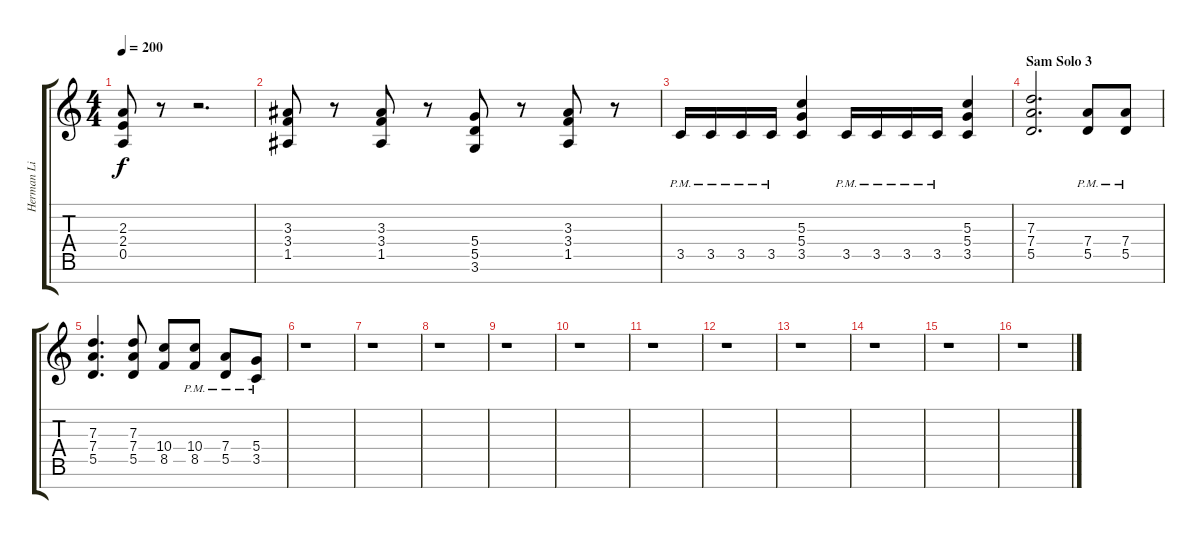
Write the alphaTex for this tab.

\track ("Herman Li | Rhythm" "Herman Li ") {instrument distortionguitar}
\staff {score tabs}
\tuning (E4 B3 G3 D3 A2 E2 B1) {hide}
\ts (4 4)
\tempo 200
\clef g2
\ks c
(2.3 2.4 0.5).8{dy f} r.8 r.2{d} |
(3.3 3.4 1.5).8 r.8 (3.3 3.4 1.5).8 r.8 (5.4 5.5 3.6).8 r.8 (3.3 3.4 1.5).8 r.8 |
3.5{pm}.16 3.5{pm}.16 3.5{pm}.16 3.5{pm}.16 (5.3 5.4 3.5).4 3.5{pm}.16 3.5{pm}.16 3.5{pm}.16 3.5{pm}.16 (5.3 5.4 3.5).4 |
\section ("" "Sam Solo 3")
(7.3 7.4 5.5).2{d} (7.4{pm} 5.5{pm}).8 (7.4{pm} 5.5{pm}).8 |
(7.3 7.4 5.5).4{d} (7.3 7.4 5.5).8 (10.4 8.5).8 (10.4{pm} 8.5{pm}).8 (7.4{pm} 5.5{pm}).8 (5.4{pm} 3.5{pm}).8 |
r.1 |
r.1 |
r.1 |
r.1 |
r.1 |
r.1 |
r.1 |
r.1 |
r.1 |
r.1 |
r.1
